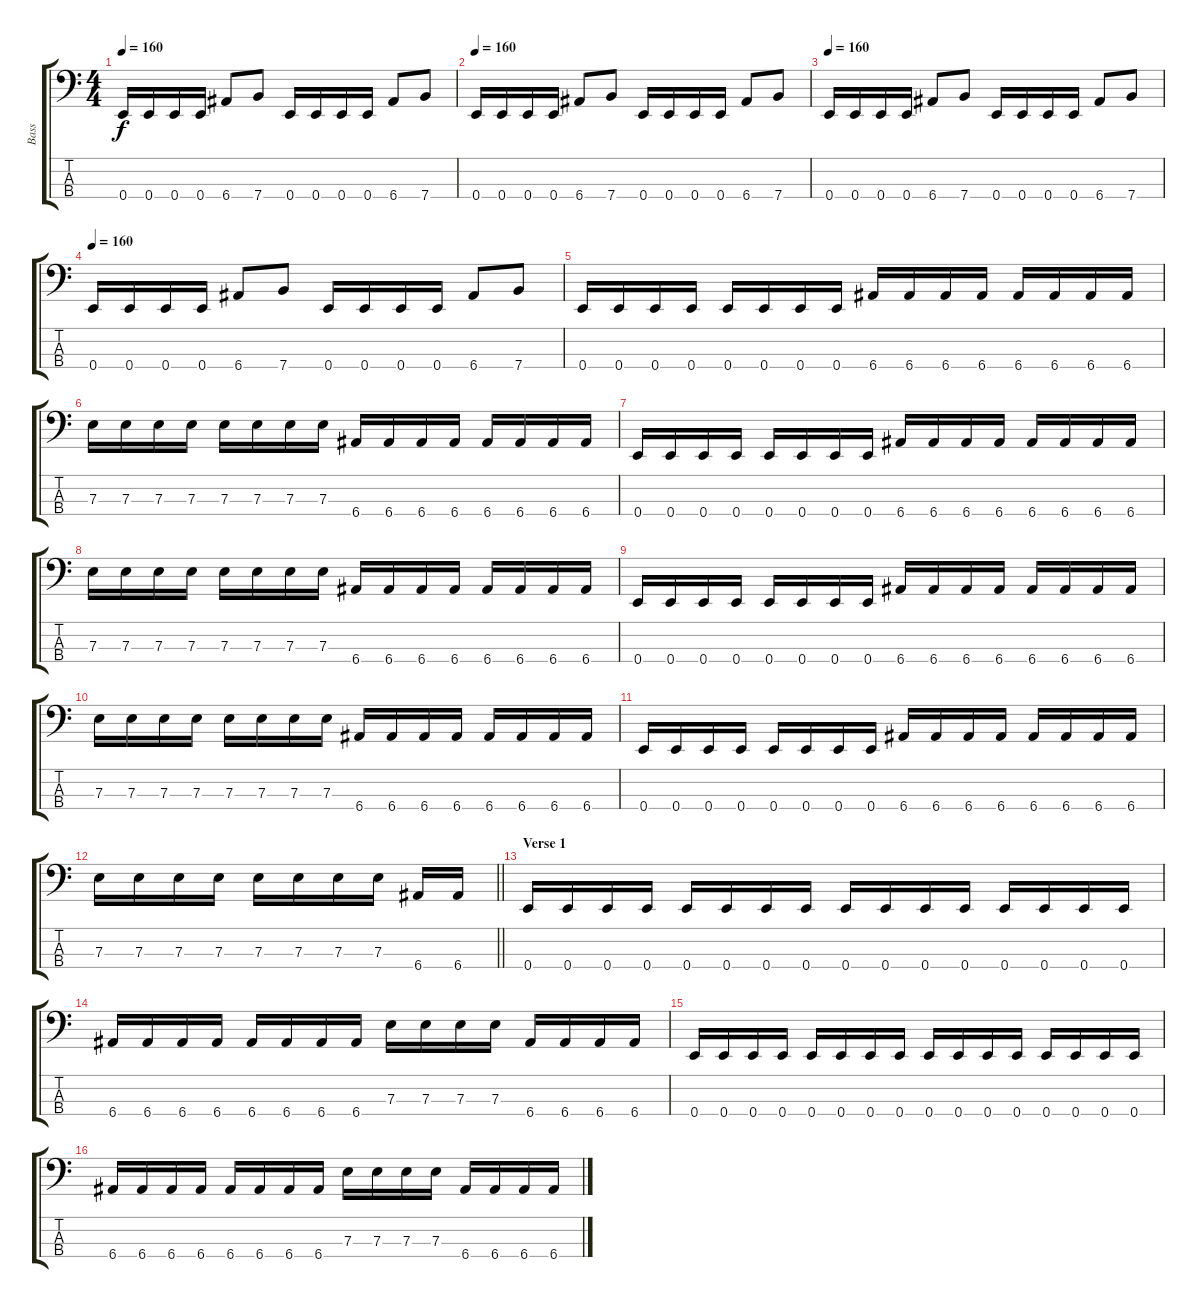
\track ("Bass" "Bass") {instrument electricbassfinger}
\staff {score tabs}
\tuning (G2 D2 A1 E1) {hide}
\ts (4 4)
\tempo 160
\clef f4
\ks c
0.4.16{dy f} 0.4.16 0.4.16 0.4.16 6.4.8 7.4.8 0.4.16 0.4.16 0.4.16 0.4.16 6.4.8 7.4.8 |
\tempo 160
0.4.16 0.4.16 0.4.16 0.4.16 6.4.8 7.4.8 0.4.16 0.4.16 0.4.16 0.4.16 6.4.8 7.4.8 |
\tempo 160
0.4.16 0.4.16 0.4.16 0.4.16 6.4.8 7.4.8 0.4.16 0.4.16 0.4.16 0.4.16 6.4.8 7.4.8 |
\tempo 160
0.4.16 0.4.16 0.4.16 0.4.16 6.4.8 7.4.8 0.4.16 0.4.16 0.4.16 0.4.16 6.4.8 7.4.8 |
0.4.16 0.4.16 0.4.16 0.4.16 0.4.16 0.4.16 0.4.16 0.4.16 6.4.16 6.4.16 6.4.16 6.4.16 6.4.16 6.4.16 6.4.16 6.4.16 |
7.3.16 7.3.16 7.3.16 7.3.16 7.3.16 7.3.16 7.3.16 7.3.16 6.4.16 6.4.16 6.4.16 6.4.16 6.4.16 6.4.16 6.4.16 6.4.16 |
0.4.16 0.4.16 0.4.16 0.4.16 0.4.16 0.4.16 0.4.16 0.4.16 6.4.16 6.4.16 6.4.16 6.4.16 6.4.16 6.4.16 6.4.16 6.4.16 |
7.3.16 7.3.16 7.3.16 7.3.16 7.3.16 7.3.16 7.3.16 7.3.16 6.4.16 6.4.16 6.4.16 6.4.16 6.4.16 6.4.16 6.4.16 6.4.16 |
0.4.16 0.4.16 0.4.16 0.4.16 0.4.16 0.4.16 0.4.16 0.4.16 6.4.16 6.4.16 6.4.16 6.4.16 6.4.16 6.4.16 6.4.16 6.4.16 |
7.3.16 7.3.16 7.3.16 7.3.16 7.3.16 7.3.16 7.3.16 7.3.16 6.4.16 6.4.16 6.4.16 6.4.16 6.4.16 6.4.16 6.4.16 6.4.16 |
0.4.16 0.4.16 0.4.16 0.4.16 0.4.16 0.4.16 0.4.16 0.4.16 6.4.16 6.4.16 6.4.16 6.4.16 6.4.16 6.4.16 6.4.16 6.4.16 |
\barLineRight lightlight
7.3.16 7.3.16 7.3.16 7.3.16 7.3.16 7.3.16 7.3.16 7.3.16 6.4.16 6.4.16 |
\section ("" "Verse 1")
0.4.16 0.4.16 0.4.16 0.4.16 0.4.16 0.4.16 0.4.16 0.4.16 0.4.16 0.4.16 0.4.16 0.4.16 0.4.16 0.4.16 0.4.16 0.4.16 |
6.4.16 6.4.16 6.4.16 6.4.16 6.4.16 6.4.16 6.4.16 6.4.16 7.3.16 7.3.16 7.3.16 7.3.16 6.4.16 6.4.16 6.4.16 6.4.16 |
0.4.16 0.4.16 0.4.16 0.4.16 0.4.16 0.4.16 0.4.16 0.4.16 0.4.16 0.4.16 0.4.16 0.4.16 0.4.16 0.4.16 0.4.16 0.4.16 |
6.4.16 6.4.16 6.4.16 6.4.16 6.4.16 6.4.16 6.4.16 6.4.16 7.3.16 7.3.16 7.3.16 7.3.16 6.4.16 6.4.16 6.4.16 6.4.16
